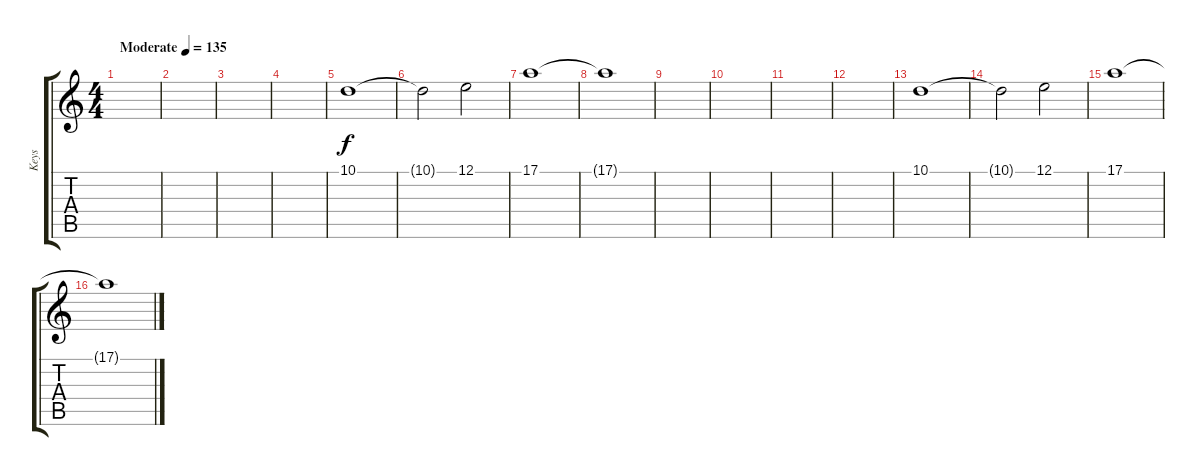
\track ("Keys" "Keys") {instrument brightacousticpiano}
\staff {score tabs}
\tuning (E4 B3 G3 D3 A2 E2) {hide}
\ts (4 4)
\tempo (135 "Moderate")
\clef g2
\ks c
|
|
|
|
10.1.1 |
10.1{t}.2 12.1.2 |
17.1.1 |
17.1{t}.1 |
|
|
|
|
10.1.1{volume 16} |
10.1{t}.2 12.1.2 |
17.1.1 |
17.1{t}.1
